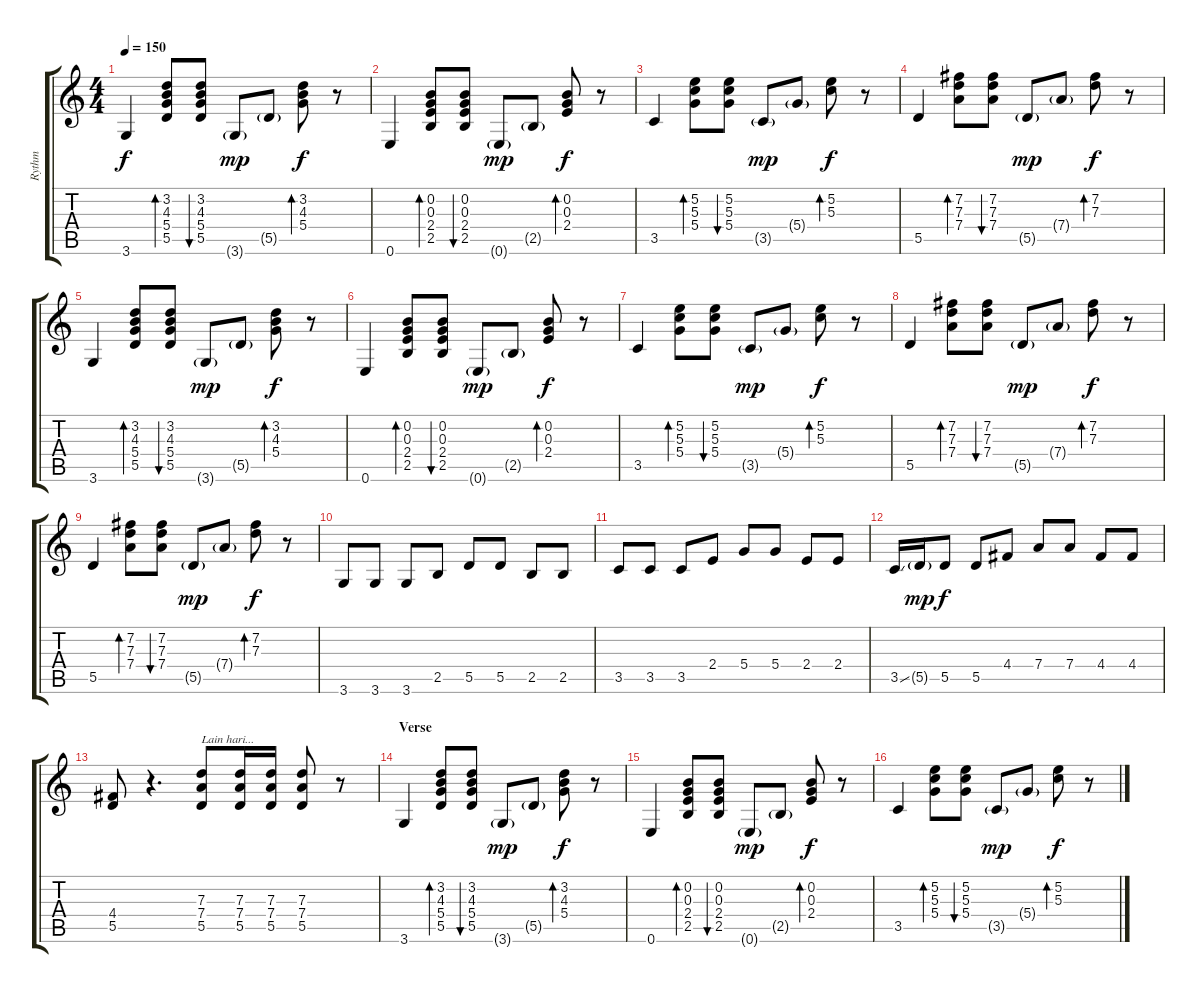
\track ("Rythm" "Rythm") {instrument electricguitarmuted}
\staff {score tabs}
\tuning (E4 B3 G3 D3 A2 E2) {hide}
\ts (4 4)
\tempo 150
\clef g2
\ks c
3.6.4{dy f} (3.2 4.3 5.4 5.5).8{bd 240} (3.2 4.3 5.4 5.5).8{bu 240} 3.6{g}.8{dy mp} 5.5{g}.8 (3.2 4.3 5.4).8{bd 240 dy f} r.8 |
0.6.4 (0.2 0.3 2.4 2.5).8{bd 240} (0.2 0.3 2.4 2.5).8{bu 240} 0.6{g}.8{dy mp} 2.5{g}.8 (0.2 0.3 2.4).8{bd 240 dy f} r.8 |
3.5.4 (5.2 5.3 5.4).8{bd 240} (5.2 5.3 5.4).8{bu 240} 3.5{g}.8{dy mp} 5.4{g}.8 (5.2 5.3).8{bd 240 dy f} r.8 |
5.5.4 (7.2 7.3 7.4).8{bd 240} (7.2 7.3 7.4).8{bu 240} 5.5{g}.8{dy mp} 7.4{g}.8 (7.2 7.3).8{bd 240 dy f} r.8 |
3.6.4 (3.2 4.3 5.4 5.5).8{bd 240} (3.2 4.3 5.4 5.5).8{bu 240} 3.6{g}.8{dy mp} 5.5{g}.8 (3.2 4.3 5.4).8{bd 240 dy f} r.8 |
0.6.4 (0.2 0.3 2.4 2.5).8{bd 240} (0.2 0.3 2.4 2.5).8{bu 240} 0.6{g}.8{dy mp} 2.5{g}.8 (0.2 0.3 2.4).8{bd 240 dy f} r.8 |
3.5.4 (5.2 5.3 5.4).8{bd 240} (5.2 5.3 5.4).8{bu 240} 3.5{g}.8{dy mp} 5.4{g}.8 (5.2 5.3).8{bd 240 dy f} r.8 |
5.5.4 (7.2 7.3 7.4).8{bd 240} (7.2 7.3 7.4).8{bu 240} 5.5{g}.8{dy mp} 7.4{g}.8 (7.2 7.3).8{bd 240 dy f} r.8 |
5.5.4 (7.2 7.3 7.4).8{bd 240} (7.2 7.3 7.4).8{bu 240} 5.5{g}.8{dy mp} 7.4{g}.8 (7.2 7.3).8{bd 240 dy f} r.8 |
3.6.8 3.6.8 3.6.8 2.5.8 5.5.8 5.5.8 2.5.8 2.5.8 |
3.5.8 3.5.8 3.5.8 2.4.8 5.4.8 5.4.8 2.4.8 2.4.8 |
3.5{ss}.16 5.5{g}.16{dy mp} 5.5.8{dy f} 5.5.8 4.4.8 7.4.8 7.4.8 4.4.8 4.4.8 |
(4.4 5.5).8 r.4{d} (7.3 7.4 5.5).8{txt "Lain hari..."} (7.3 7.4 5.5).16 (7.3 7.4 5.5).16 (7.3 7.4 5.5).8 r.8 |
\section ("" "Verse")
3.6.4 (3.2 4.3 5.4 5.5).8{bd 240} (3.2 4.3 5.4 5.5).8{bu 240} 3.6{g}.8{dy mp} 5.5{g}.8 (3.2 4.3 5.4).8{bd 240 dy f} r.8 |
0.6.4 (0.2 0.3 2.4 2.5).8{bd 240} (0.2 0.3 2.4 2.5).8{bu 240} 0.6{g}.8{dy mp} 2.5{g}.8 (0.2 0.3 2.4).8{bd 240 dy f} r.8 |
3.5.4 (5.2 5.3 5.4).8{bd 240} (5.2 5.3 5.4).8{bu 240} 3.5{g}.8{dy mp} 5.4{g}.8 (5.2 5.3).8{bd 240 dy f} r.8
